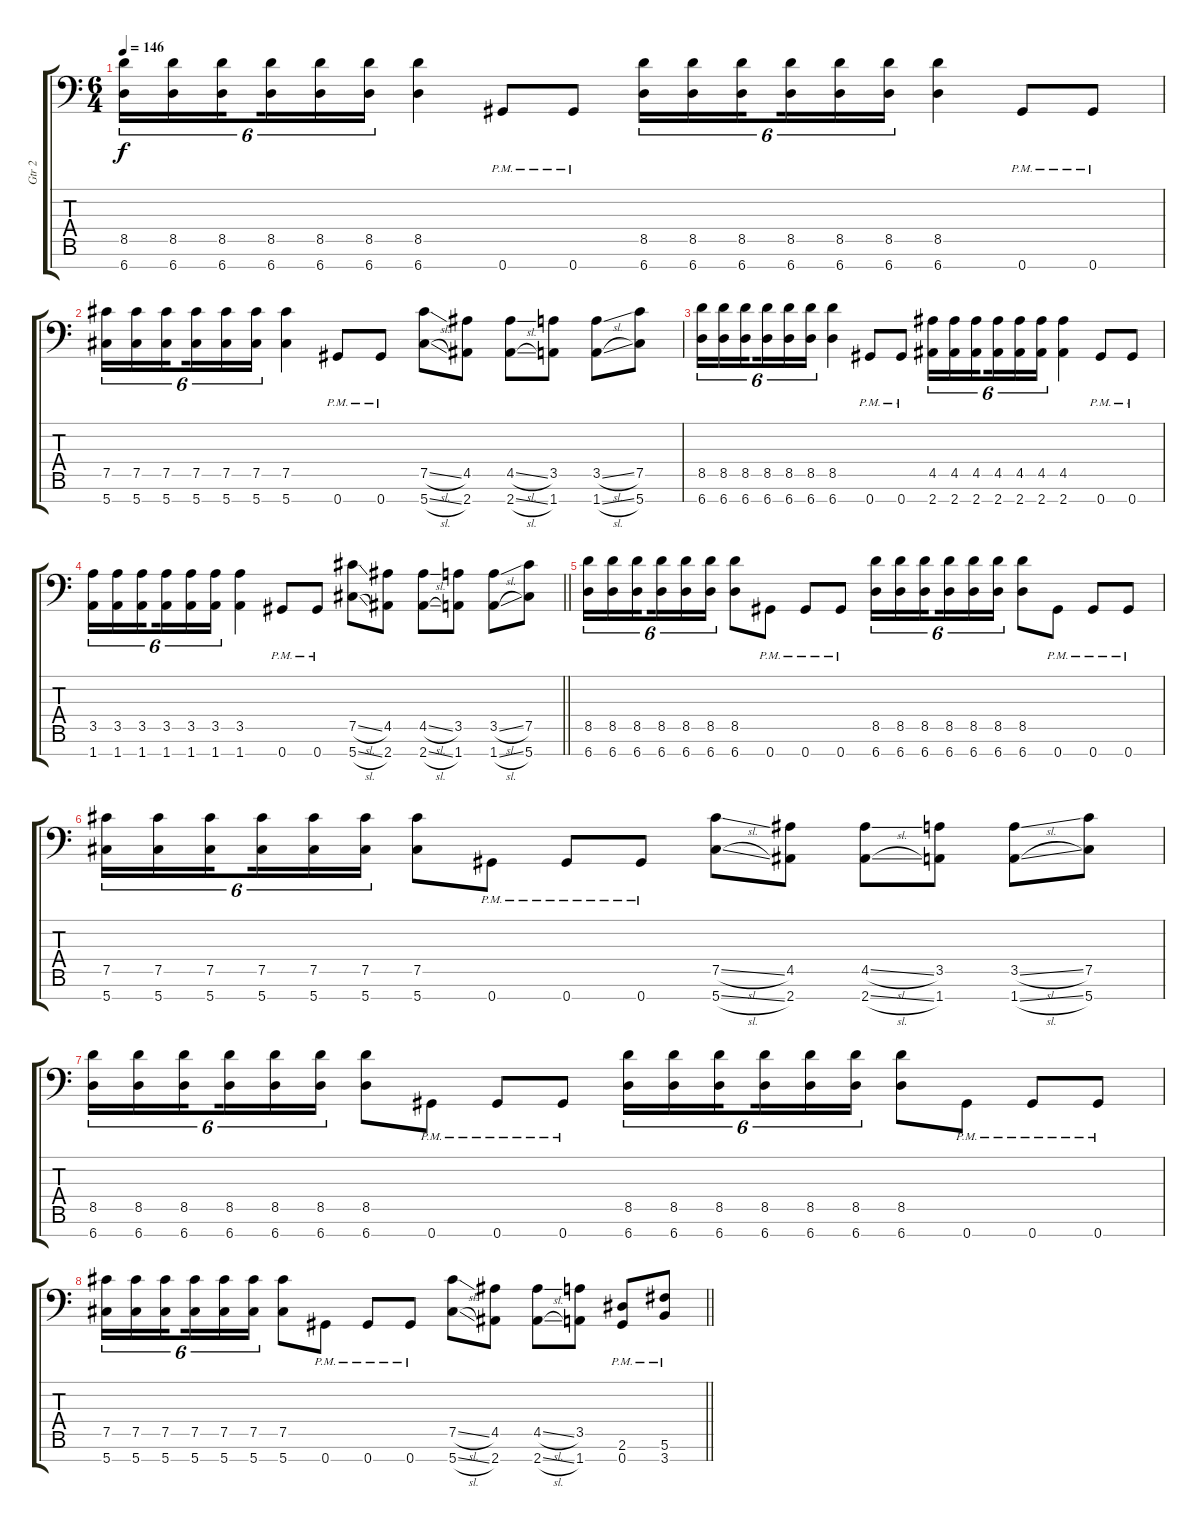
\track ("Gtr 2" "Gtr 2") {instrument distortionguitar}
\staff {score tabs}
\tuning (Db4 Ab3 E3 B2 Gb2 Db2 Ab1) {hide}
\ts (6 4)
\tempo 146
\clef f4
\ks c
(8.5 6.7).16{tu (6 4) dy f} (8.5 6.7).16{tu (6 4)} (8.5 6.7).16{tu (6 4) beam splitsecondary} (8.5 6.7).16{tu (6 4)} (8.5 6.7).16{tu (6 4)} (8.5 6.7).16{tu (6 4)} (8.5 6.7).4 0.7{pm}.8 0.7{pm}.8 (8.5 6.7).16{tu (6 4)} (8.5 6.7).16{tu (6 4)} (8.5 6.7).16{tu (6 4) beam splitsecondary} (8.5 6.7).16{tu (6 4)} (8.5 6.7).16{tu (6 4)} (8.5 6.7).16{tu (6 4)} (8.5 6.7).4 0.7{pm}.8 0.7{pm}.8 |
(7.5 5.7).16{tu (6 4)} (7.5 5.7).16{tu (6 4)} (7.5 5.7).16{tu (6 4) beam splitsecondary} (7.5 5.7).16{tu (6 4)} (7.5 5.7).16{tu (6 4)} (7.5 5.7).16{tu (6 4)} (7.5 5.7).4 0.7{pm}.8 0.7{pm}.8 (7.5{sl} 5.7{sl}).8 (4.5 2.7).8 (4.5{sl} 2.7{sl}).8 (3.5 1.7).8 (3.5{sl} 1.7{sl}).8 (7.5 5.7).8 |
(8.5 6.7).16{tu (6 4)} (8.5 6.7).16{tu (6 4)} (8.5 6.7).16{tu (6 4) beam splitsecondary} (8.5 6.7).16{tu (6 4)} (8.5 6.7).16{tu (6 4)} (8.5 6.7).16{tu (6 4)} (8.5 6.7).4 0.7{pm}.8 0.7{pm}.8 (4.5 2.7).16{tu (6 4)} (4.5 2.7).16{tu (6 4)} (4.5 2.7).16{tu (6 4) beam splitsecondary} (4.5 2.7).16{tu (6 4)} (4.5 2.7).16{tu (6 4)} (4.5 2.7).16{tu (6 4)} (4.5 2.7).4 0.7{pm}.8 0.7{pm}.8 |
\barLineRight lightlight
(3.5 1.7).16{tu (6 4)} (3.5 1.7).16{tu (6 4)} (3.5 1.7).16{tu (6 4) beam splitsecondary} (3.5 1.7).16{tu (6 4)} (3.5 1.7).16{tu (6 4)} (3.5 1.7).16{tu (6 4)} (3.5 1.7).4 0.7{pm}.8 0.7{pm}.8 (7.5{sl} 5.7{sl}).8 (4.5 2.7).8 (4.5{sl} 2.7{sl}).8 (3.5 1.7).8 (3.5{sl} 1.7{sl}).8 (7.5 5.7).8 |
(8.5 6.7).16{tu (6 4)} (8.5 6.7).16{tu (6 4)} (8.5 6.7).16{tu (6 4) beam splitsecondary} (8.5 6.7).16{tu (6 4)} (8.5 6.7).16{tu (6 4)} (8.5 6.7).16{tu (6 4)} (8.5 6.7).8 0.7{pm}.8 0.7{pm}.8 0.7{pm}.8 (8.5 6.7).16{tu (6 4)} (8.5 6.7).16{tu (6 4)} (8.5 6.7).16{tu (6 4) beam splitsecondary} (8.5 6.7).16{tu (6 4)} (8.5 6.7).16{tu (6 4)} (8.5 6.7).16{tu (6 4)} (8.5 6.7).8 0.7{pm}.8 0.7{pm}.8 0.7{pm}.8 |
(7.5 5.7).16{tu (6 4)} (7.5 5.7).16{tu (6 4)} (7.5 5.7).16{tu (6 4) beam splitsecondary} (7.5 5.7).16{tu (6 4)} (7.5 5.7).16{tu (6 4)} (7.5 5.7).16{tu (6 4)} (7.5 5.7).8 0.7{pm}.8 0.7{pm}.8 0.7{pm}.8 (7.5{sl} 5.7{sl}).8 (4.5 2.7).8 (4.5{sl} 2.7{sl}).8 (3.5 1.7).8 (3.5{sl} 1.7{sl}).8 (7.5 5.7).8 |
(8.5 6.7).16{tu (6 4)} (8.5 6.7).16{tu (6 4)} (8.5 6.7).16{tu (6 4) beam splitsecondary} (8.5 6.7).16{tu (6 4)} (8.5 6.7).16{tu (6 4)} (8.5 6.7).16{tu (6 4)} (8.5 6.7).8 0.7{pm}.8 0.7{pm}.8 0.7{pm}.8 (8.5 6.7).16{tu (6 4)} (8.5 6.7).16{tu (6 4)} (8.5 6.7).16{tu (6 4) beam splitsecondary} (8.5 6.7).16{tu (6 4)} (8.5 6.7).16{tu (6 4)} (8.5 6.7).16{tu (6 4)} (8.5 6.7).8 0.7{pm}.8 0.7{pm}.8 0.7{pm}.8 |
\barLineRight lightlight
(7.5 5.7).16{tu (6 4)} (7.5 5.7).16{tu (6 4)} (7.5 5.7).16{tu (6 4) beam splitsecondary} (7.5 5.7).16{tu (6 4)} (7.5 5.7).16{tu (6 4)} (7.5 5.7).16{tu (6 4)} (7.5 5.7).8 0.7{pm}.8 0.7{pm}.8 0.7{pm}.8 (7.5{sl} 5.7{sl}).8 (4.5 2.7).8 (4.5{sl} 2.7{sl}).8 (3.5 1.7).8 (2.6{pm} 0.7{pm}).8 (5.6{pm} 3.7{pm}).8
